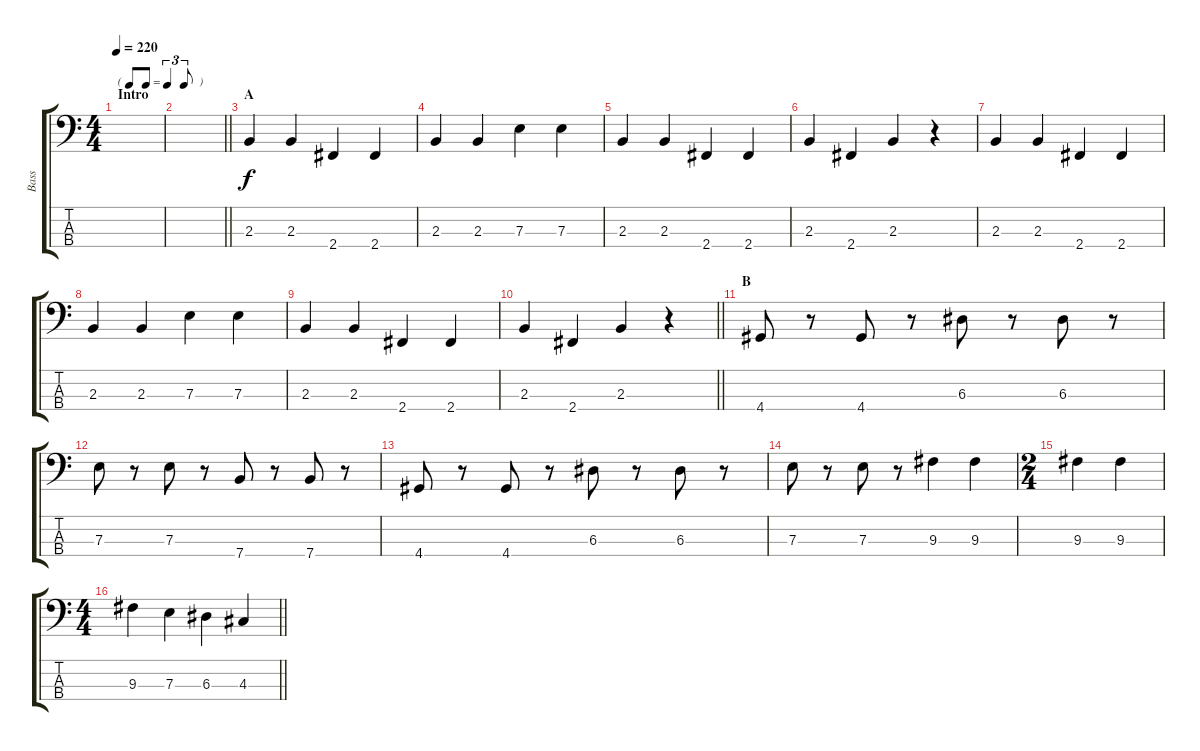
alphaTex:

\track ("Bass" "Bass") {instrument electricbassfinger}
\staff {score tabs}
\tuning (G2 D2 A1 E1) {hide}
\ts (4 4)
\tf triplet8th
\section ("" "Intro")
\tempo 220
\clef f4
\ks c
|
\barLineRight lightlight
|
\section ("" "A")
2.3.4 2.3.4 2.4.4 2.4.4 |
2.3.4 2.3.4 7.3.4 7.3.4 |
2.3.4 2.3.4 2.4.4 2.4.4 |
2.3.4 2.4.4 2.3.4 r.4 |
2.3.4 2.3.4 2.4.4 2.4.4 |
2.3.4 2.3.4 7.3.4 7.3.4 |
2.3.4 2.3.4 2.4.4 2.4.4 |
\barLineRight lightlight
2.3.4 2.4.4 2.3.4 r.4 |
\section ("" "B")
4.4.8 r.8 4.4.8 r.8 6.3.8 r.8 6.3.8 r.8 |
7.3.8 r.8 7.3.8 r.8 7.4.8 r.8 7.4.8 r.8 |
4.4.8 r.8 4.4.8 r.8 6.3.8 r.8 6.3.8 r.8 |
7.3.8 r.8 7.3.8 r.8 9.3.4 9.3.4 |
\ts (2 4)
9.3.4 9.3.4 |
\ts (4 4)
\barLineRight lightlight
9.3.4 7.3.4 6.3.4 4.3.4
